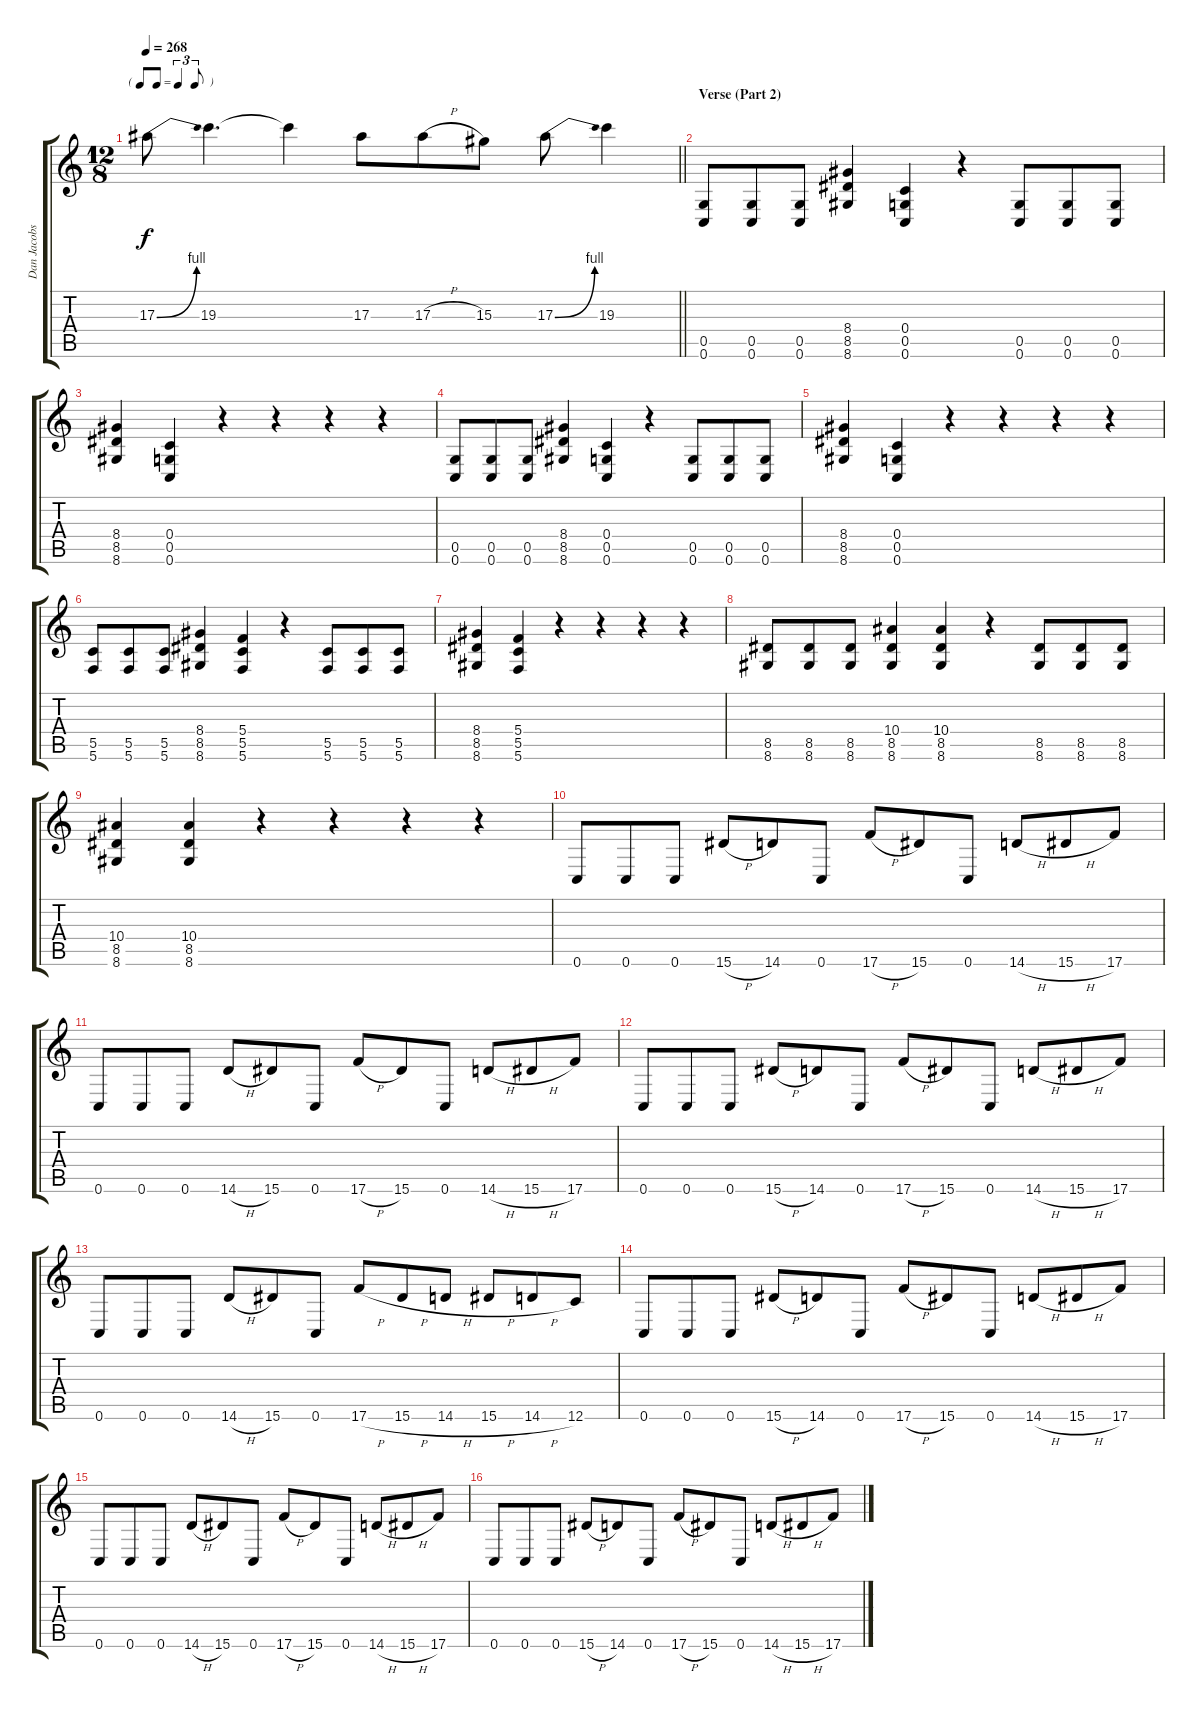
\track ("Dan Jacobs" "Dan Jacobs") {instrument distortionguitar}
\staff {score tabs}
\tuning (D4 A3 F3 C3 G2 C2) {hide}
\ts (12 8)
\tf triplet8th
\tempo 268
\clef g2
\barLineRight lightlight
\ks c
17.3{be (bend 0 0 60 4)}.8{dy f} 19.3.4{d} 19.3{t}.4 17.3.8 17.3{h}.8 15.3.8 17.3{be (bend 0 0 60 4)}.8 19.3.4 |
\section ("" "Verse (Part 2)")
(0.5 0.6).8 (0.5 0.6).8 (0.5 0.6).8 (8.4 8.5 8.6).4 (0.4 0.5 0.6).4 r.4 (0.5 0.6).8 (0.5 0.6).8 (0.5 0.6).8 |
(8.4 8.5 8.6).4 (0.4 0.5 0.6).4 r.4 r.4 r.4 r.4 |
(0.5 0.6).8 (0.5 0.6).8 (0.5 0.6).8 (8.4 8.5 8.6).4 (0.4 0.5 0.6).4 r.4 (0.5 0.6).8 (0.5 0.6).8 (0.5 0.6).8 |
(8.4 8.5 8.6).4 (0.4 0.5 0.6).4 r.4 r.4 r.4 r.4 |
(5.5 5.6).8 (5.5 5.6).8 (5.5 5.6).8 (8.4 8.5 8.6).4 (5.4 5.5 5.6).4 r.4 (5.5 5.6).8 (5.5 5.6).8 (5.5 5.6).8 |
(8.4 8.5 8.6).4 (5.4 5.5 5.6).4 r.4 r.4 r.4 r.4 |
(8.5 8.6).8 (8.5 8.6).8 (8.5 8.6).8 (10.4 8.5 8.6).4 (10.4 8.5 8.6).4 r.4 (8.5 8.6).8 (8.5 8.6).8 (8.5 8.6).8 |
(10.4 8.5 8.6).4 (10.4 8.5 8.6).4 r.4 r.4 r.4 r.4 |
0.6.8 0.6.8 0.6.8 15.6{h}.8 14.6.8 0.6.8 17.6{h}.8 15.6.8 0.6.8 14.6{h}.8 15.6{h}.8 17.6.8 |
0.6.8 0.6.8 0.6.8 14.6{h}.8 15.6.8 0.6.8 17.6{h}.8 15.6.8 0.6.8 14.6{h}.8 15.6{h}.8 17.6.8 |
0.6.8 0.6.8 0.6.8 15.6{h}.8 14.6.8 0.6.8 17.6{h}.8 15.6.8 0.6.8 14.6{h}.8 15.6{h}.8 17.6.8 |
0.6.8 0.6.8 0.6.8 14.6{h}.8 15.6.8 0.6.8 17.6{h}.8 15.6{h}.8 14.6{h}.8 15.6{h}.8 14.6{h}.8 12.6.8 |
0.6.8 0.6.8 0.6.8 15.6{h}.8 14.6.8 0.6.8 17.6{h}.8 15.6.8 0.6.8 14.6{h}.8 15.6{h}.8 17.6.8 |
0.6.8 0.6.8 0.6.8 14.6{h}.8 15.6.8 0.6.8 17.6{h}.8 15.6.8 0.6.8 14.6{h}.8 15.6{h}.8 17.6.8 |
0.6.8 0.6.8 0.6.8 15.6{h}.8 14.6.8 0.6.8 17.6{h}.8 15.6.8 0.6.8 14.6{h}.8 15.6{h}.8 17.6.8
